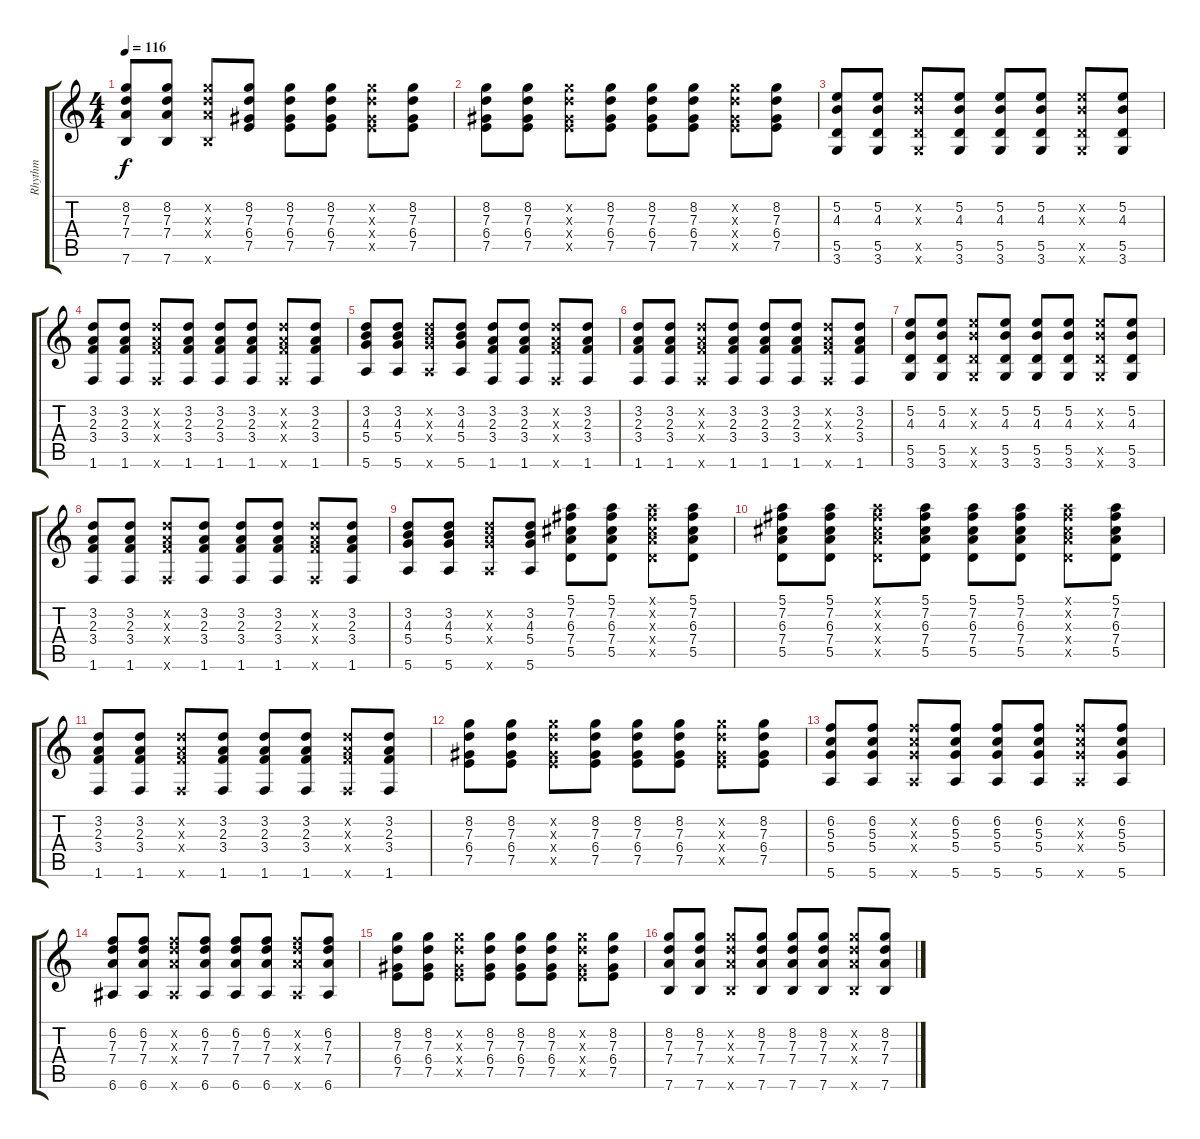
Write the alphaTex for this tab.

\track ("Rhythm" "Rhythm") {instrument acousticguitarsteel}
\staff {score tabs}
\tuning (E4 B3 G3 D3 A2 E2) {hide}
\ts (4 4)
\tempo 116
\clef g2
\ks c
(8.2 7.3 7.4 7.6).8{dy f} (8.2 7.3 7.4 7.6).8 (8.2{x} 7.3{x} 7.4{x} 7.6{x}).8 (8.2 7.3 6.4 7.5).8 (8.2 7.3 6.4 7.5).8 (8.2 7.3 6.4 7.5).8 (8.2{x} 7.3{x} 6.4{x} 7.5{x}).8 (8.2 7.3 6.4 7.5).8 |
(8.2 7.3 6.4 7.5).8 (8.2 7.3 6.4 7.5).8 (8.2{x} 7.3{x} 6.4{x} 7.5{x}).8 (8.2 7.3 6.4 7.5).8 (8.2 7.3 6.4 7.5).8 (8.2 7.3 6.4 7.5).8 (8.2{x} 7.3{x} 6.4{x} 7.5{x}).8 (8.2 7.3 6.4 7.5).8 |
(5.2 4.3 5.5 3.6).8 (5.2 4.3 5.5 3.6).8 (5.2{x} 4.3{x} 5.5{x} 3.6{x}).8 (5.2 4.3 5.5 3.6).8 (5.2 4.3 5.5 3.6).8 (5.2 4.3 5.5 3.6).8 (5.2{x} 4.3{x} 5.5{x} 3.6{x}).8 (5.2 4.3 5.5 3.6).8 |
(3.2 2.3 3.4 1.6).8 (3.2 2.3 3.4 1.6).8 (3.2{x} 2.3{x} 3.4{x} 1.6{x}).8 (3.2 2.3 3.4 1.6).8 (3.2 2.3 3.4 1.6).8 (3.2 2.3 3.4 1.6).8 (3.2{x} 2.3{x} 3.4{x} 1.6{x}).8 (3.2 2.3 3.4 1.6).8 |
(3.2 4.3 5.4 5.6).8 (3.2 4.3 5.4 5.6).8 (3.2{x} 4.3{x} 5.4{x} 5.6{x}).8 (3.2 4.3 5.4 5.6).8 (3.2 2.3 3.4 1.6).8 (3.2 2.3 3.4 1.6).8 (3.2{x} 2.3{x} 3.4{x} 1.6{x}).8 (3.2 2.3 3.4 1.6).8 |
(3.2 2.3 3.4 1.6).8 (3.2 2.3 3.4 1.6).8 (3.2{x} 2.3{x} 3.4{x} 1.6{x}).8 (3.2 2.3 3.4 1.6).8 (3.2 2.3 3.4 1.6).8 (3.2 2.3 3.4 1.6).8 (3.2{x} 2.3{x} 3.4{x} 1.6{x}).8 (3.2 2.3 3.4 1.6).8 |
(5.2 4.3 5.5 3.6).8 (5.2 4.3 5.5 3.6).8 (5.2{x} 4.3{x} 5.5{x} 3.6{x}).8 (5.2 4.3 5.5 3.6).8 (5.2 4.3 5.5 3.6).8 (5.2 4.3 5.5 3.6).8 (5.2{x} 4.3{x} 5.5{x} 3.6{x}).8 (5.2 4.3 5.5 3.6).8 |
(3.2 2.3 3.4 1.6).8 (3.2 2.3 3.4 1.6).8 (3.2{x} 2.3{x} 3.4{x} 1.6{x}).8 (3.2 2.3 3.4 1.6).8 (3.2 2.3 3.4 1.6).8 (3.2 2.3 3.4 1.6).8 (3.2{x} 2.3{x} 3.4{x} 1.6{x}).8 (3.2 2.3 3.4 1.6).8 |
(3.2 4.3 5.4 5.6).8 (3.2 4.3 5.4 5.6).8 (3.2{x} 4.3{x} 5.4{x} 5.6{x}).8 (3.2 4.3 5.4 5.6).8 (5.1 7.2 6.3 7.4 5.5).8 (5.1 7.2 6.3 7.4 5.5).8 (5.1{x} 7.2{x} 6.3{x} 7.4{x} 5.5{x}).8 (5.1 7.2 6.3 7.4 5.5).8 |
(5.1 7.2 6.3 7.4 5.5).8 (5.1 7.2 6.3 7.4 5.5).8 (5.1{x} 7.2{x} 6.3{x} 7.4{x} 5.5{x}).8 (5.1 7.2 6.3 7.4 5.5).8 (5.1 7.2 6.3 7.4 5.5).8 (5.1 7.2 6.3 7.4 5.5).8 (5.1{x} 7.2{x} 6.3{x} 7.4{x} 5.5{x}).8 (5.1 7.2 6.3 7.4 5.5).8 |
(3.2 2.3 3.4 1.6).8 (3.2 2.3 3.4 1.6).8 (3.2{x} 2.3{x} 3.4{x} 1.6{x}).8 (3.2 2.3 3.4 1.6).8 (3.2 2.3 3.4 1.6).8 (3.2 2.3 3.4 1.6).8 (3.2{x} 2.3{x} 3.4{x} 1.6{x}).8 (3.2 2.3 3.4 1.6).8 |
(8.2 7.3 6.4 7.5).8 (8.2 7.3 6.4 7.5).8 (8.2{x} 7.3{x} 6.4{x} 7.5{x}).8 (8.2 7.3 6.4 7.5).8 (8.2 7.3 6.4 7.5).8 (8.2 7.3 6.4 7.5).8 (8.2{x} 7.3{x} 6.4{x} 7.5{x}).8 (8.2 7.3 6.4 7.5).8 |
(6.2 5.3 5.4 5.6).8 (6.2 5.3 5.4 5.6).8 (6.2{x} 5.3{x} 5.4{x} 5.6{x}).8 (6.2 5.3 5.4 5.6).8 (6.2 5.3 5.4 5.6).8 (6.2 5.3 5.4 5.6).8 (6.2{x} 5.3{x} 5.4{x} 5.6{x}).8 (6.2 5.3 5.4 5.6).8 |
(6.2 7.3 7.4 6.6).8 (6.2 7.3 7.4 6.6).8 (6.2{x} 7.3{x} 7.4{x} 6.6{x}).8 (6.2 7.3 7.4 6.6).8 (6.2 7.3 7.4 6.6).8 (6.2 7.3 7.4 6.6).8 (6.2{x} 7.3{x} 7.4{x} 6.6{x}).8 (6.2 7.3 7.4 6.6).8 |
(8.2 7.3 6.4 7.5).8 (8.2 7.3 6.4 7.5).8 (8.2{x} 7.3{x} 6.4{x} 7.5{x}).8 (8.2 7.3 6.4 7.5).8 (8.2 7.3 6.4 7.5).8 (8.2 7.3 6.4 7.5).8 (8.2{x} 7.3{x} 6.4{x} 7.5{x}).8 (8.2 7.3 6.4 7.5).8 |
(8.2 7.3 7.4 7.6).8 (8.2 7.3 7.4 7.6).8 (8.2{x} 7.3{x} 7.4{x} 7.6{x}).8 (8.2 7.3 7.4 7.6).8 (8.2 7.3 7.4 7.6).8 (8.2 7.3 7.4 7.6).8 (8.2{x} 7.3{x} 7.4{x} 7.6{x}).8 (8.2 7.3 7.4 7.6).8
